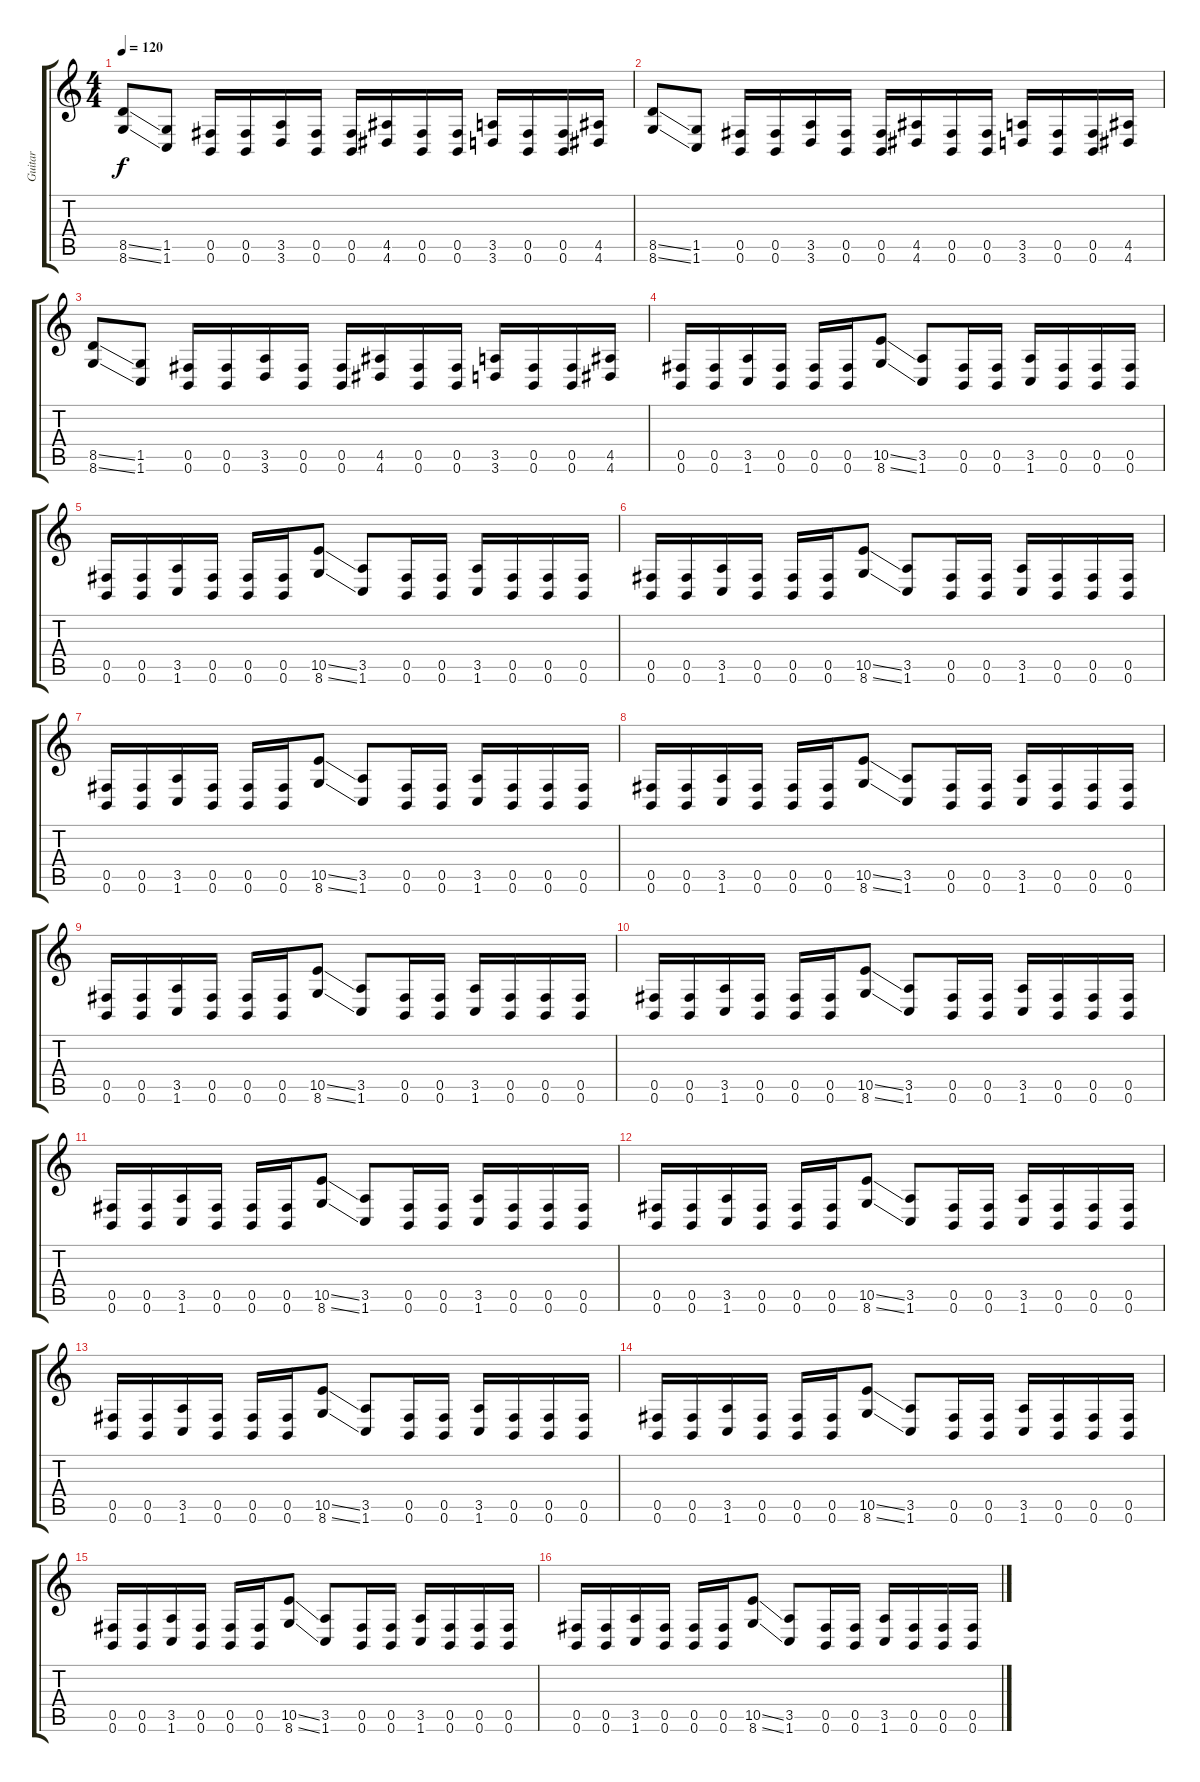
\track ("Guitar" "Guitar") {instrument distortionguitar}
\staff {score tabs}
\tuning (Db4 Ab3 E3 B2 Gb2 B1) {hide}
\ts (4 4)
\tempo 120
\clef g2
\ks c
(8.5{ss} 8.6{ss}).8{dy f} (1.5 1.6).8 (0.5 0.6).16 (0.5 0.6).16 (3.5 3.6).16 (0.5 0.6).16 (0.5 0.6).16 (4.5 4.6).16 (0.5 0.6).16 (0.5 0.6).16 (3.5 3.6).16 (0.5 0.6).16 (0.5 0.6).16 (4.5 4.6).16 |
(8.5{ss} 8.6{ss}).8 (1.5 1.6).8 (0.5 0.6).16 (0.5 0.6).16 (3.5 3.6).16 (0.5 0.6).16 (0.5 0.6).16 (4.5 4.6).16 (0.5 0.6).16 (0.5 0.6).16 (3.5 3.6).16 (0.5 0.6).16 (0.5 0.6).16 (4.5 4.6).16 |
(8.5{ss} 8.6{ss}).8 (1.5 1.6).8 (0.5 0.6).16 (0.5 0.6).16 (3.5 3.6).16 (0.5 0.6).16 (0.5 0.6).16 (4.5 4.6).16 (0.5 0.6).16 (0.5 0.6).16 (3.5 3.6).16 (0.5 0.6).16 (0.5 0.6).16 (4.5 4.6).16 |
(0.5 0.6).16 (0.5 0.6).16 (3.5 1.6).16 (0.5 0.6).16 (0.5 0.6).16 (0.5 0.6).16 (10.5{ss} 8.6{ss}).8 (3.5 1.6).8 (0.5 0.6).16 (0.5 0.6).16 (3.5 1.6).16 (0.5 0.6).16 (0.5 0.6).16 (0.5 0.6).16 |
(0.5 0.6).16 (0.5 0.6).16 (3.5 1.6).16 (0.5 0.6).16 (0.5 0.6).16 (0.5 0.6).16 (10.5{ss} 8.6{ss}).8 (3.5 1.6).8 (0.5 0.6).16 (0.5 0.6).16 (3.5 1.6).16 (0.5 0.6).16 (0.5 0.6).16 (0.5 0.6).16 |
(0.5 0.6).16 (0.5 0.6).16 (3.5 1.6).16 (0.5 0.6).16 (0.5 0.6).16 (0.5 0.6).16 (10.5{ss} 8.6{ss}).8 (3.5 1.6).8 (0.5 0.6).16 (0.5 0.6).16 (3.5 1.6).16 (0.5 0.6).16 (0.5 0.6).16 (0.5 0.6).16 |
(0.5 0.6).16 (0.5 0.6).16 (3.5 1.6).16 (0.5 0.6).16 (0.5 0.6).16 (0.5 0.6).16 (10.5{ss} 8.6{ss}).8 (3.5 1.6).8 (0.5 0.6).16 (0.5 0.6).16 (3.5 1.6).16 (0.5 0.6).16 (0.5 0.6).16 (0.5 0.6).16 |
(0.5 0.6).16 (0.5 0.6).16 (3.5 1.6).16 (0.5 0.6).16 (0.5 0.6).16 (0.5 0.6).16 (10.5{ss} 8.6{ss}).8 (3.5 1.6).8 (0.5 0.6).16 (0.5 0.6).16 (3.5 1.6).16 (0.5 0.6).16 (0.5 0.6).16 (0.5 0.6).16 |
(0.5 0.6).16 (0.5 0.6).16 (3.5 1.6).16 (0.5 0.6).16 (0.5 0.6).16 (0.5 0.6).16 (10.5{ss} 8.6{ss}).8 (3.5 1.6).8 (0.5 0.6).16 (0.5 0.6).16 (3.5 1.6).16 (0.5 0.6).16 (0.5 0.6).16 (0.5 0.6).16 |
(0.5 0.6).16 (0.5 0.6).16 (3.5 1.6).16 (0.5 0.6).16 (0.5 0.6).16 (0.5 0.6).16 (10.5{ss} 8.6{ss}).8 (3.5 1.6).8 (0.5 0.6).16 (0.5 0.6).16 (3.5 1.6).16 (0.5 0.6).16 (0.5 0.6).16 (0.5 0.6).16 |
(0.5 0.6).16 (0.5 0.6).16 (3.5 1.6).16 (0.5 0.6).16 (0.5 0.6).16 (0.5 0.6).16 (10.5{ss} 8.6{ss}).8 (3.5 1.6).8 (0.5 0.6).16 (0.5 0.6).16 (3.5 1.6).16 (0.5 0.6).16 (0.5 0.6).16 (0.5 0.6).16 |
(0.5 0.6).16 (0.5 0.6).16 (3.5 1.6).16 (0.5 0.6).16 (0.5 0.6).16 (0.5 0.6).16 (10.5{ss} 8.6{ss}).8 (3.5 1.6).8 (0.5 0.6).16 (0.5 0.6).16 (3.5 1.6).16 (0.5 0.6).16 (0.5 0.6).16 (0.5 0.6).16 |
(0.5 0.6).16 (0.5 0.6).16 (3.5 1.6).16 (0.5 0.6).16 (0.5 0.6).16 (0.5 0.6).16 (10.5{ss} 8.6{ss}).8 (3.5 1.6).8 (0.5 0.6).16 (0.5 0.6).16 (3.5 1.6).16 (0.5 0.6).16 (0.5 0.6).16 (0.5 0.6).16 |
(0.5 0.6).16 (0.5 0.6).16 (3.5 1.6).16 (0.5 0.6).16 (0.5 0.6).16 (0.5 0.6).16 (10.5{ss} 8.6{ss}).8 (3.5 1.6).8 (0.5 0.6).16 (0.5 0.6).16 (3.5 1.6).16 (0.5 0.6).16 (0.5 0.6).16 (0.5 0.6).16 |
(0.5 0.6).16 (0.5 0.6).16 (3.5 1.6).16 (0.5 0.6).16 (0.5 0.6).16 (0.5 0.6).16 (10.5{ss} 8.6{ss}).8 (3.5 1.6).8 (0.5 0.6).16 (0.5 0.6).16 (3.5 1.6).16 (0.5 0.6).16 (0.5 0.6).16 (0.5 0.6).16 |
(0.5 0.6).16 (0.5 0.6).16 (3.5 1.6).16 (0.5 0.6).16 (0.5 0.6).16 (0.5 0.6).16 (10.5{ss} 8.6{ss}).8 (3.5 1.6).8 (0.5 0.6).16 (0.5 0.6).16 (3.5 1.6).16 (0.5 0.6).16 (0.5 0.6).16 (0.5 0.6).16
